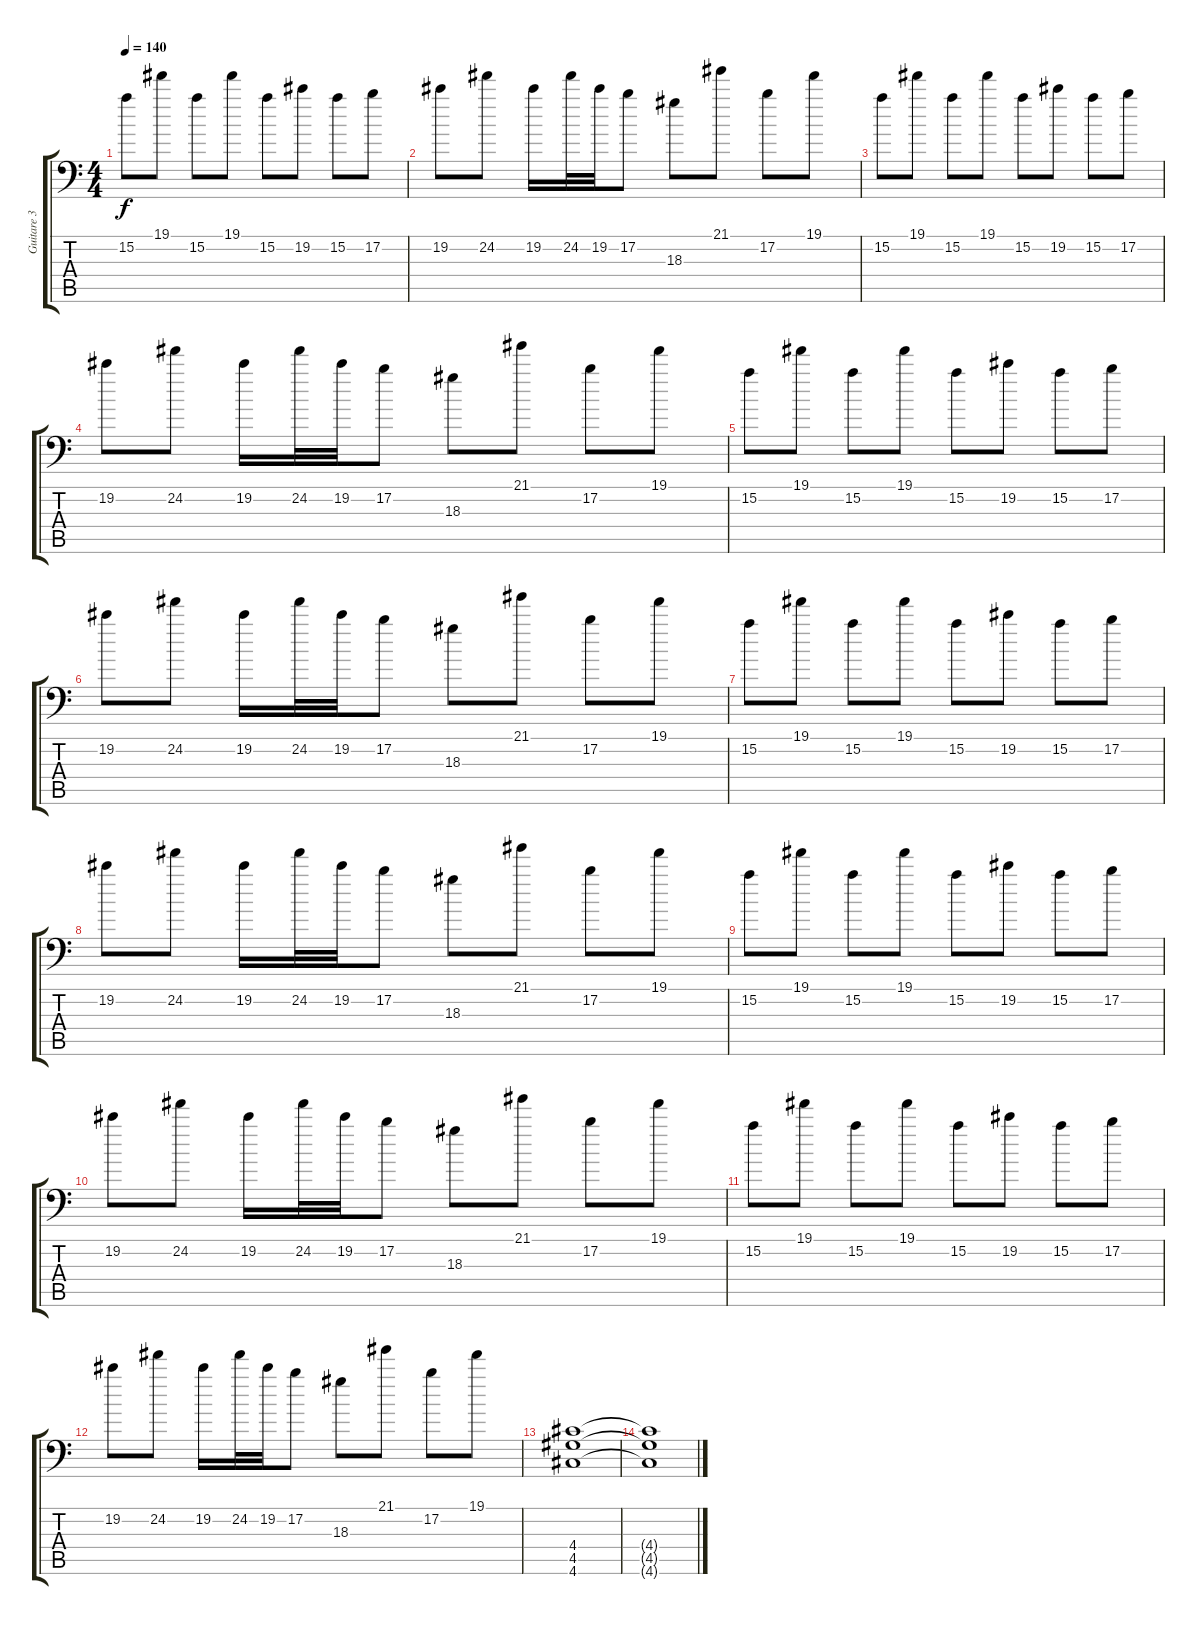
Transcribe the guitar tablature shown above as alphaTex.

\track ("Guitare 3" "Guitare 3") {instrument distortionguitar}
\staff {score tabs}
\tuning (B3 Gb3 D3 A2 E2 A1) {hide}
\ts (4 4)
\tempo 140
\clef f4
\ks c
15.2.8{dy f} 19.1.8 15.2.8 19.1.8 15.2.8 19.2.8 15.2.8 17.2.8 |
19.2.8 24.2.8 19.2.16 24.2.32 19.2.32 17.2.8 18.3.8 21.1.8 17.2.8 19.1.8 |
15.2.8 19.1.8 15.2.8 19.1.8 15.2.8 19.2.8 15.2.8 17.2.8 |
19.2.8 24.2.8 19.2.16 24.2.32 19.2.32 17.2.8 18.3.8 21.1.8 17.2.8 19.1.8 |
15.2.8 19.1.8 15.2.8 19.1.8 15.2.8 19.2.8 15.2.8 17.2.8 |
19.2.8 24.2.8 19.2.16 24.2.32 19.2.32 17.2.8 18.3.8 21.1.8 17.2.8 19.1.8 |
15.2.8 19.1.8 15.2.8 19.1.8 15.2.8 19.2.8 15.2.8 17.2.8 |
19.2.8 24.2.8 19.2.16 24.2.32 19.2.32 17.2.8 18.3.8 21.1.8 17.2.8 19.1.8 |
15.2.8 19.1.8 15.2.8 19.1.8 15.2.8 19.2.8 15.2.8 17.2.8 |
19.2.8 24.2.8 19.2.16 24.2.32 19.2.32 17.2.8 18.3.8 21.1.8 17.2.8 19.1.8 |
15.2.8 19.1.8 15.2.8 19.1.8 15.2.8 19.2.8 15.2.8 17.2.8 |
19.2.8 24.2.8 19.2.16 24.2.32 19.2.32 17.2.8 18.3.8 21.1.8 17.2.8 19.1.8 |
(4.4 4.5 4.6).1 |
(4.4{t} 4.5{t} 4.6{t}).1
